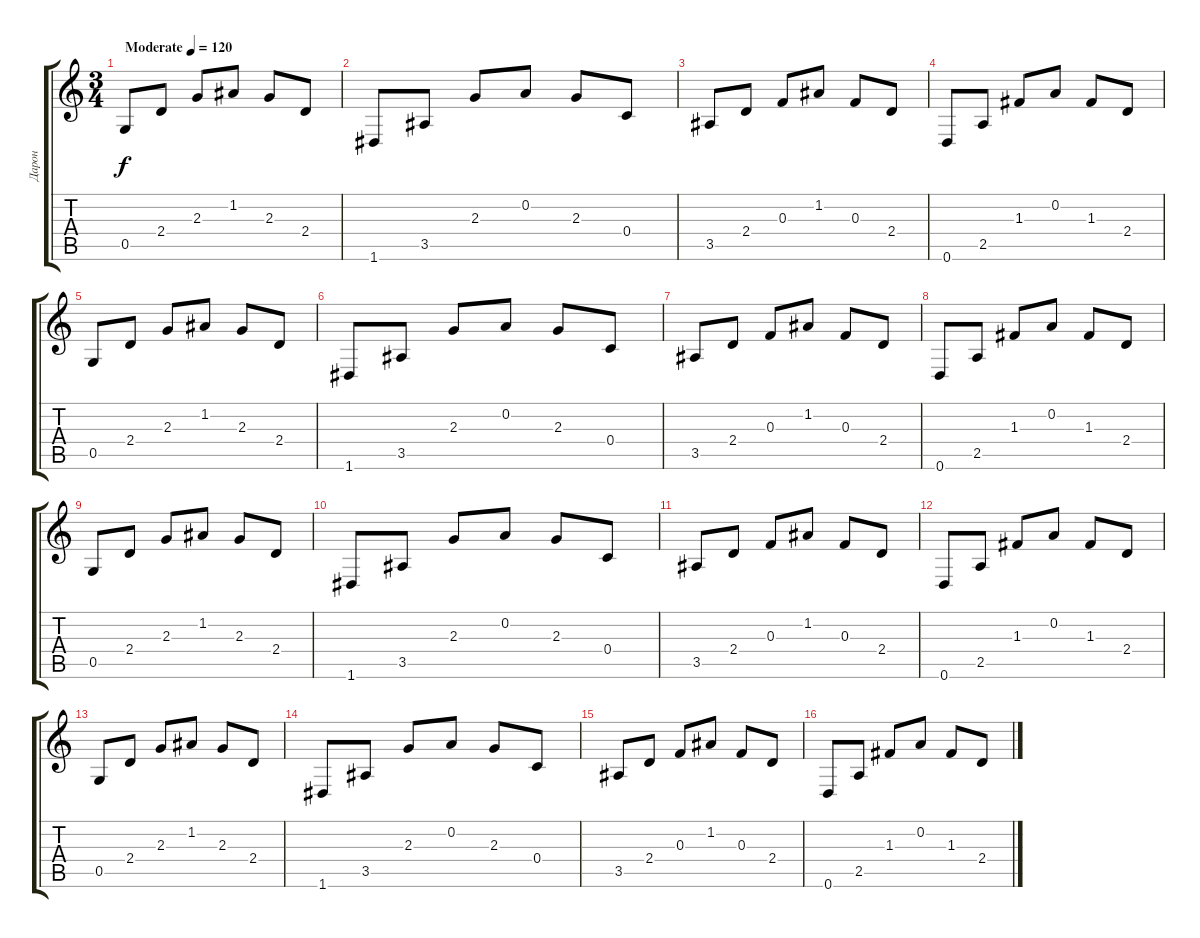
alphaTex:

\track ("Дарон" "Дарон") {instrument electricguitarclean}
\staff {score tabs}
\tuning (D4 A3 F3 C3 G2 D2) {hide}
\ts (3 4)
\tempo (120 "Moderate")
\clef g2
\ks c
0.5.8{dy f instrument electricguitarclean} 2.4.8 2.3.8 1.2.8 2.3.8 2.4.8 |
1.6.8 3.5.8 2.3.8 0.2.8 2.3.8 0.4.8 |
3.5.8 2.4.8 0.3.8 1.2.8 0.3.8 2.4.8 |
0.6.8 2.5.8 1.3.8 0.2.8 1.3.8 2.4.8 |
0.5.8 2.4.8 2.3.8 1.2.8 2.3.8 2.4.8 |
1.6.8 3.5.8 2.3.8 0.2.8 2.3.8 0.4.8 |
3.5.8 2.4.8 0.3.8 1.2.8 0.3.8 2.4.8 |
0.6.8 2.5.8 1.3.8 0.2.8 1.3.8 2.4.8 |
0.5.8 2.4.8 2.3.8 1.2.8 2.3.8 2.4.8 |
1.6.8 3.5.8 2.3.8 0.2.8 2.3.8 0.4.8 |
3.5.8 2.4.8 0.3.8 1.2.8 0.3.8 2.4.8 |
0.6.8 2.5.8 1.3.8 0.2.8 1.3.8 2.4.8 |
0.5.8 2.4.8 2.3.8 1.2.8 2.3.8 2.4.8 |
1.6.8 3.5.8 2.3.8 0.2.8 2.3.8 0.4.8 |
3.5.8 2.4.8 0.3.8 1.2.8 0.3.8 2.4.8 |
0.6.8 2.5.8 1.3.8 0.2.8 1.3.8 2.4.8
